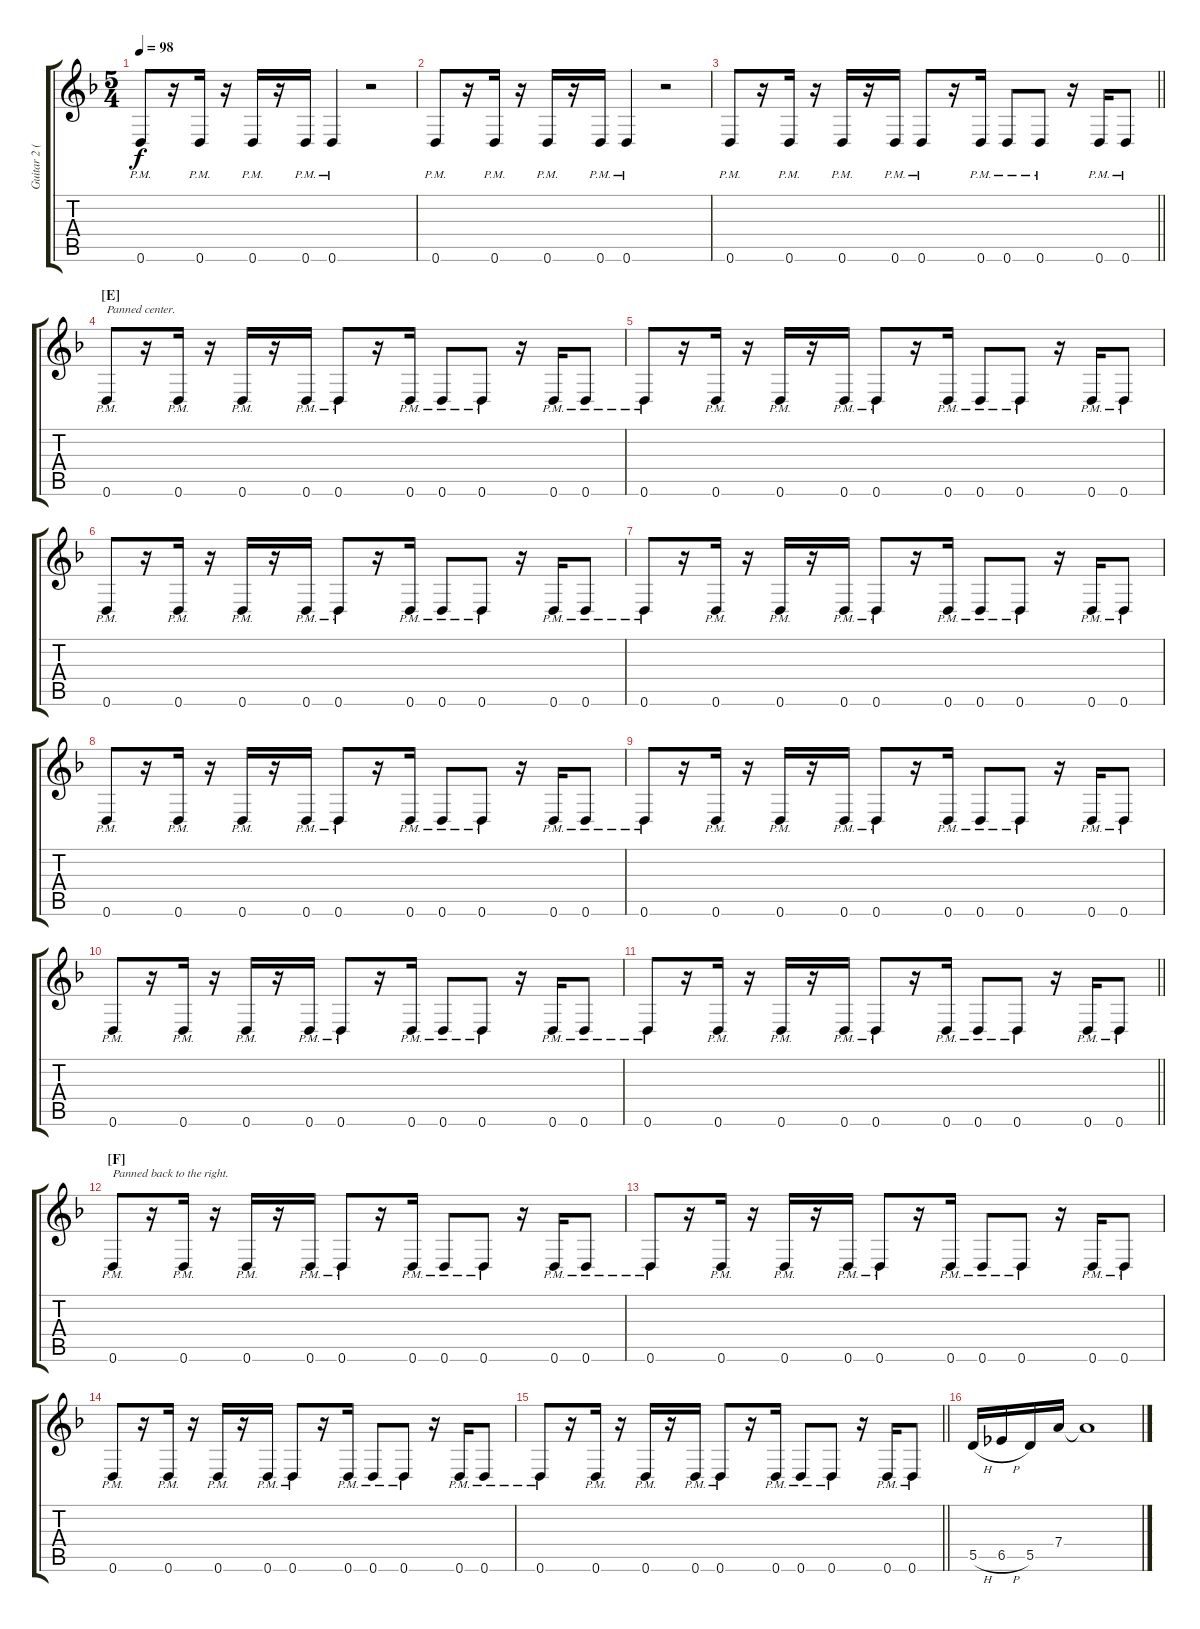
\track ("Guitar 2 (right)" "Guitar 2 (") {instrument distortionguitar}
\staff {score tabs}
\tuning (E4 B3 G3 D3 A2 D2) {hide}
\ts (5 4)
\tempo 98
\clef g2
\ks dminor
0.6{pm}.8{dy f} r.16 0.6{pm}.16 r.16 0.6{pm}.16 r.16{beam merge} 0.6{pm}.16{beam merge} 0.6{pm}.4 r.2 |
0.6{pm}.8 r.16 0.6{pm}.16 r.16 0.6{pm}.16 r.16{beam merge} 0.6{pm}.16{beam merge} 0.6{pm}.4 r.2 |
\barLineRight lightlight
0.6{pm}.8 r.16 0.6{pm}.16 r.16 0.6{pm}.16 r.16{beam merge} 0.6{pm}.16{beam split} 0.6{pm}.8 r.16 0.6{pm}.16{beam split} 0.6{pm}.8 0.6{pm}.8 r.16 0.6{pm}.16 0.6{pm}.8 |
\section ("" "[E]")
0.6{pm}.8{txt "Panned center." balance 8 beam merge} r.16 0.6{pm}.16 r.16 0.6{pm}.16 r.16{beam merge} 0.6{pm}.16{beam split} 0.6{pm}.8 r.16 0.6{pm}.16{beam split} 0.6{pm}.8{beam merge} 0.6{pm}.8 r.16 0.6{pm}.16{beam merge} 0.6{pm}.8 |
0.6{pm}.8{beam merge} r.16 0.6{pm}.16 r.16 0.6{pm}.16 r.16{beam merge} 0.6{pm}.16{beam split} 0.6{pm}.8 r.16 0.6{pm}.16{beam split} 0.6{pm}.8{beam merge} 0.6{pm}.8 r.16 0.6{pm}.16{beam merge} 0.6{pm}.8 |
0.6{pm}.8{beam merge} r.16 0.6{pm}.16 r.16 0.6{pm}.16 r.16{beam merge} 0.6{pm}.16{beam split} 0.6{pm}.8 r.16 0.6{pm}.16{beam split} 0.6{pm}.8{beam merge} 0.6{pm}.8 r.16 0.6{pm}.16{beam merge} 0.6{pm}.8 |
0.6{pm}.8{beam merge} r.16 0.6{pm}.16 r.16 0.6{pm}.16 r.16{beam merge} 0.6{pm}.16{beam split} 0.6{pm}.8 r.16 0.6{pm}.16{beam split} 0.6{pm}.8{beam merge} 0.6{pm}.8 r.16 0.6{pm}.16{beam merge} 0.6{pm}.8 |
0.6{pm}.8{beam merge} r.16 0.6{pm}.16 r.16 0.6{pm}.16 r.16{beam merge} 0.6{pm}.16{beam split} 0.6{pm}.8 r.16 0.6{pm}.16{beam split} 0.6{pm}.8{beam merge} 0.6{pm}.8 r.16 0.6{pm}.16{beam merge} 0.6{pm}.8 |
0.6{pm}.8{beam merge} r.16 0.6{pm}.16 r.16 0.6{pm}.16 r.16{beam merge} 0.6{pm}.16{beam split} 0.6{pm}.8 r.16 0.6{pm}.16{beam split} 0.6{pm}.8{beam merge} 0.6{pm}.8 r.16 0.6{pm}.16{beam merge} 0.6{pm}.8 |
0.6{pm}.8{beam merge} r.16 0.6{pm}.16 r.16 0.6{pm}.16 r.16{beam merge} 0.6{pm}.16{beam split} 0.6{pm}.8 r.16 0.6{pm}.16{beam split} 0.6{pm}.8{beam merge} 0.6{pm}.8 r.16 0.6{pm}.16{beam merge} 0.6{pm}.8 |
\barLineRight lightlight
0.6{pm}.8{beam merge} r.16 0.6{pm}.16 r.16 0.6{pm}.16 r.16{beam merge} 0.6{pm}.16{beam split} 0.6{pm}.8 r.16 0.6{pm}.16{beam split} 0.6{pm}.8{beam merge} 0.6{pm}.8 r.16 0.6{pm}.16{beam merge} 0.6{pm}.8 |
\section ("" "[F]")
0.6{pm}.8{txt "Panned back to the right." balance 14 beam merge} r.16 0.6{pm}.16 r.16 0.6{pm}.16 r.16{beam merge} 0.6{pm}.16{beam split} 0.6{pm}.8 r.16 0.6{pm}.16{beam split} 0.6{pm}.8{beam merge} 0.6{pm}.8 r.16 0.6{pm}.16{beam merge} 0.6{pm}.8 |
0.6{pm}.8{beam merge} r.16 0.6{pm}.16 r.16 0.6{pm}.16 r.16{beam merge} 0.6{pm}.16{beam split} 0.6{pm}.8 r.16 0.6{pm}.16{beam split} 0.6{pm}.8{beam merge} 0.6{pm}.8 r.16 0.6{pm}.16{beam merge} 0.6{pm}.8 |
0.6{pm}.8{beam merge} r.16 0.6{pm}.16 r.16 0.6{pm}.16 r.16{beam merge} 0.6{pm}.16{beam split} 0.6{pm}.8 r.16 0.6{pm}.16{beam split} 0.6{pm}.8{beam merge} 0.6{pm}.8 r.16 0.6{pm}.16{beam merge} 0.6{pm}.8 |
\barLineRight lightlight
0.6{pm}.8{beam merge} r.16 0.6{pm}.16 r.16 0.6{pm}.16 r.16{beam merge} 0.6{pm}.16{beam split} 0.6{pm}.8 r.16 0.6{pm}.16{beam split} 0.6{pm}.8{beam merge} 0.6{pm}.8 r.16 0.6{pm}.16{beam merge} 0.6{pm}.8 |
5.5{h}.16 6.5{h}.16 5.5.16 7.4.16 7.4{t}.1
